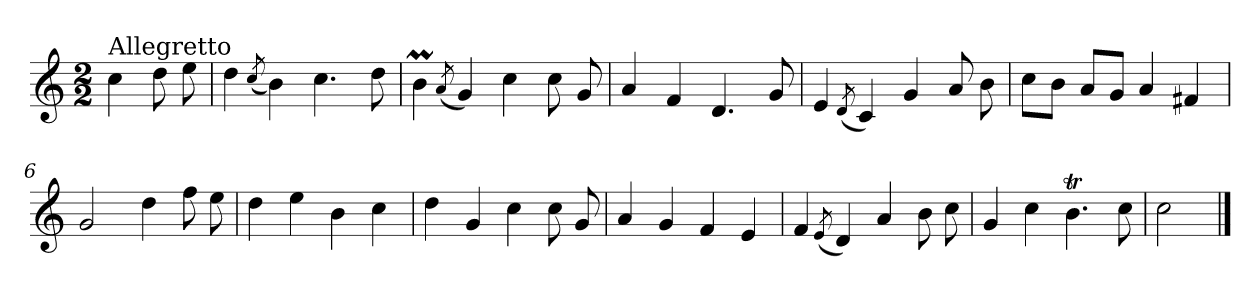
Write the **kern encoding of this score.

**kern
*part1
*staff1
*clefG2
*k[]
*C:
*M2/2
=
!LO:TX:a:t=Allegretto
4cc\
8dd\
8ee\
=1
4dd\
(<8qcc/
4b\)
4.cc\
8dd\
=2
4bm\
(<8qa/
4g/)
4cc\
8cc\
8g/
=3
4a/
4f/
4.d/
8g/
=4
4e/
(<8qd/
4c/)
4g/
8a/
8b\
!!LO:LB:g=z
=5
8cc\L
8b\J
8a/L
8g/J
4a/
4f#X/
=6
2g/
4dd\
8ff\
8ee\
=7
4dd\
4ee\
4b\
4cc\
=8
4dd\
4g/
4cc\
8cc\
8g/
=9
4a/
4g/
4f/
4e/
=10
4f/
(<8qe/
4d/)
4a/
8b\
8cc\
!!LO:LB:g=z
=11
4g/
4cc\
4.bt\
8cc\
=12
2cc\
==
*-
